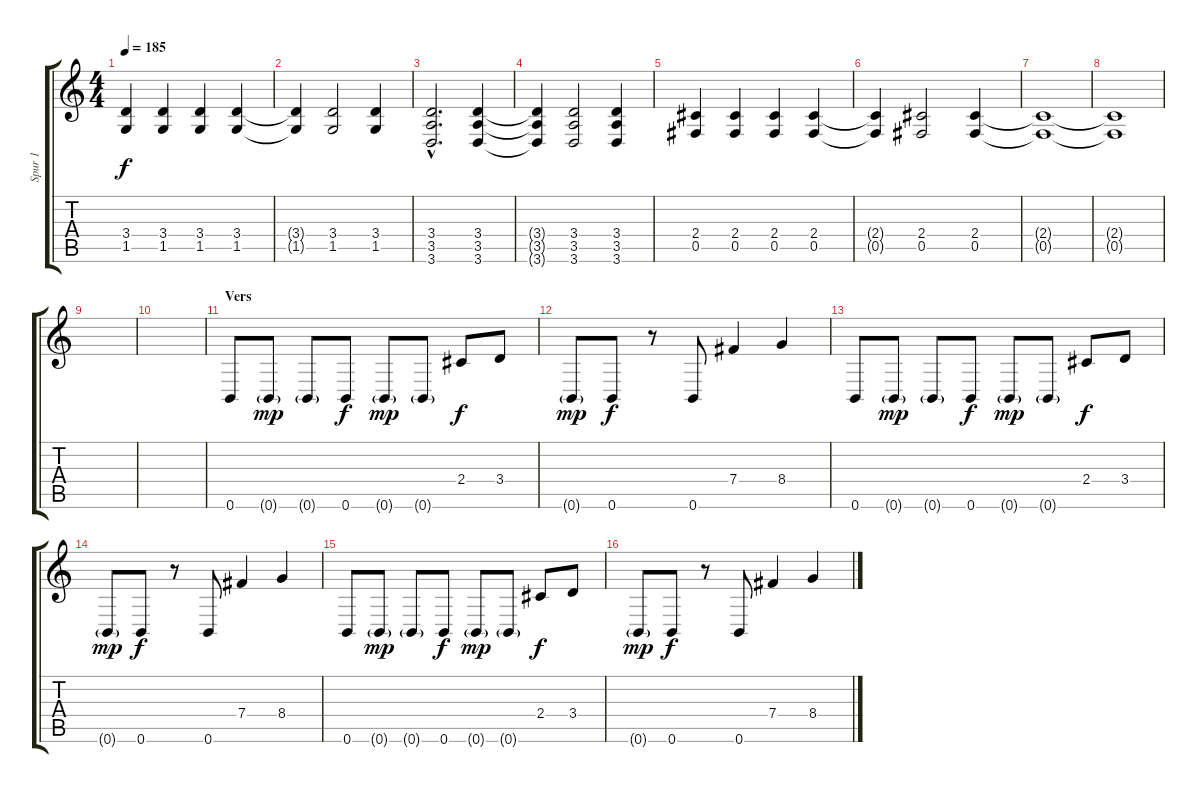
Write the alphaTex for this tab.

\track ("Spur 1" "Spur 1") {instrument overdrivenguitar}
\staff {score tabs}
\tuning (Db4 Ab3 E3 B2 Gb2 B1) {hide}
\ts (4 4)
\tempo 185
\clef g2
\ks c
(3.4 1.5).4{dy f} (3.4 1.5).4 (3.4 1.5).4 (3.4 1.5).4 |
(3.4{t} 1.5{t}).4 (3.4 1.5).2 (3.4 1.5).4 |
(3.4{hac} 3.5{hac} 3.6{hac}).2{d} (3.4 3.5 3.6).4 |
(3.4{t} 3.5{t} 3.6{t}).4 (3.4 3.5 3.6).2 (3.4 3.5 3.6).4 |
(2.4 0.5).4 (2.4 0.5).4 (2.4 0.5).4 (2.4 0.5).4 |
(2.4{t} 0.5{t}).4 (2.4 0.5).2 (2.4 0.5).4 |
(2.4{t} 0.5{t}).1 |
(2.4{t} 0.5{t}).1 |
|
|
\section ("" "Vers")
0.6.8 0.6{g}.8{dy mp} 0.6{g}.8 0.6.8{dy f} 0.6{g}.8{dy mp} 0.6{g}.8 2.4.8{dy f} 3.4.8 |
0.6{g}.8{dy mp} 0.6.8{dy f} r.8 0.6.8 7.4.4 8.4.4 |
0.6.8 0.6{g}.8{dy mp} 0.6{g}.8 0.6.8{dy f} 0.6{g}.8{dy mp} 0.6{g}.8 2.4.8{dy f} 3.4.8 |
0.6{g}.8{dy mp} 0.6.8{dy f} r.8 0.6.8 7.4.4 8.4.4 |
0.6.8 0.6{g}.8{dy mp} 0.6{g}.8 0.6.8{dy f} 0.6{g}.8{dy mp} 0.6{g}.8 2.4.8{dy f} 3.4.8 |
0.6{g}.8{dy mp} 0.6.8{dy f} r.8 0.6.8 7.4.4 8.4.4
